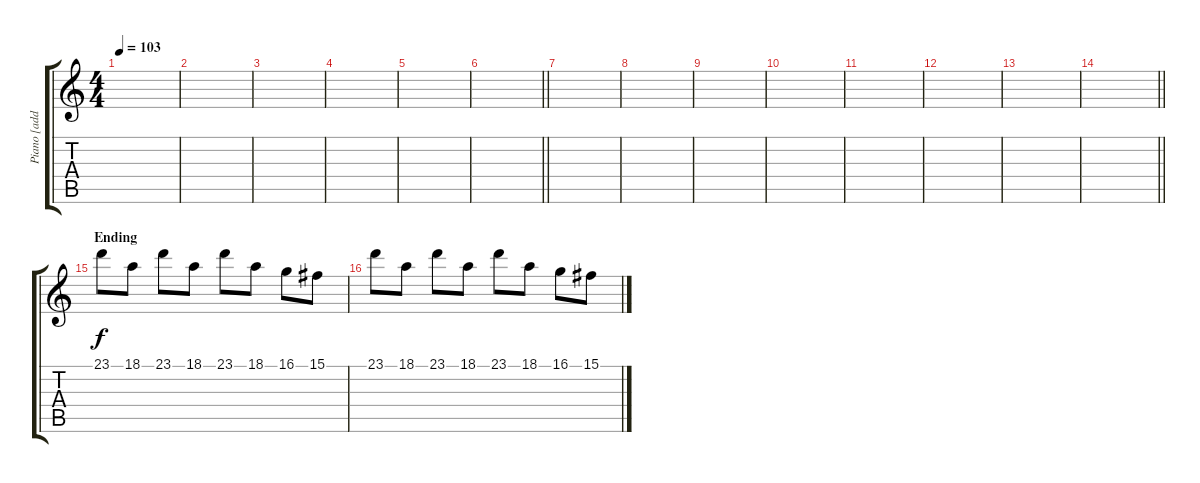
\track ("Piano [additional]" "Piano [add") {instrument brightacousticpiano}
\staff {score tabs}
\tuning (Eb4 Bb3 Gb3 Db3 Ab2 Db2) {hide}
\ts (4 4)
\tempo 103
\clef g2
\ks c
|
|
|
|
|
\barLineRight lightlight
|
|
|
|
|
|
|
|
\barLineRight lightlight
|
\section ("" "Ending")
23.1.8 18.1.8 23.1.8 18.1.8 23.1.8 18.1.8 16.1.8 15.1.8 |
23.1.8 18.1.8 23.1.8 18.1.8 23.1.8 18.1.8 16.1.8 15.1.8
